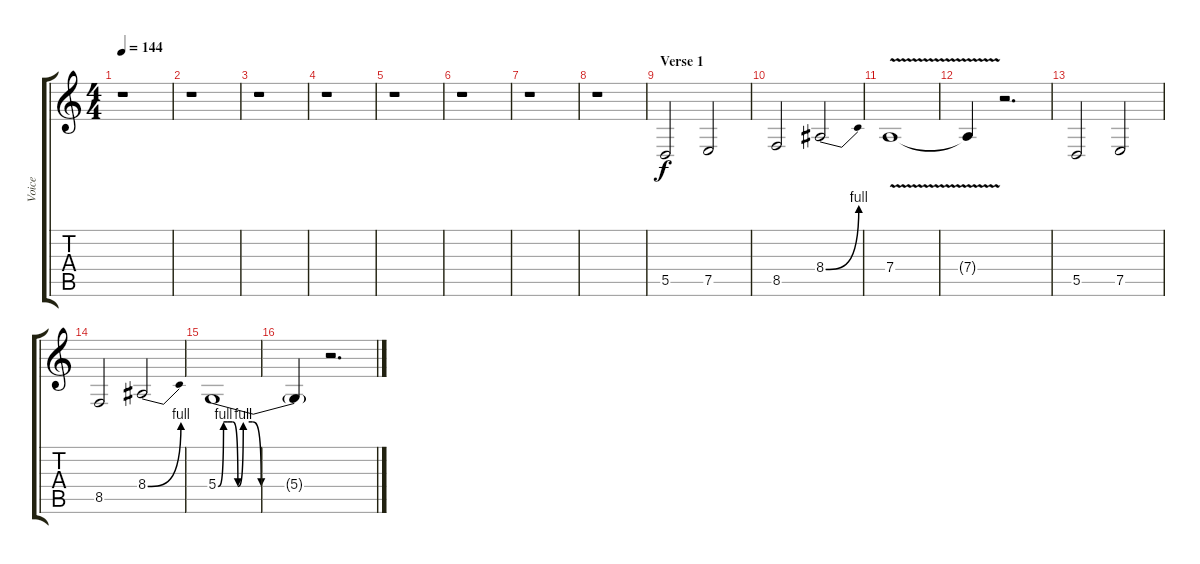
\track ("Voice" "Voice") {instrument recorder}
\staff {score tabs}
\tuning (E4 B3 G3 D3 A2 E2) {hide}
\ts (4 4)
\tempo 144
\clef g2
\ks c
r.1{dy f} |
r.1 |
r.1 |
r.1 |
r.1 |
r.1 |
r.1 |
r.1 |
\section ("" "Verse 1")
5.5.2 7.5.2 |
8.5.2 8.4{be (bend 0 0 60 4)}.2 |
7.4{v}.1 |
7.4{t}.4 r.2{d} |
5.5.2 7.5.2 |
8.5.2 8.4{be (bend 0 0 60 4)}.2 |
5.4{be (custom 0 0 3 4 5 4 8 4 11 0 14 4 19 4 24 0 30 0 45 0 60 0)}.1 |
5.4{t}.4 r.2{d}
